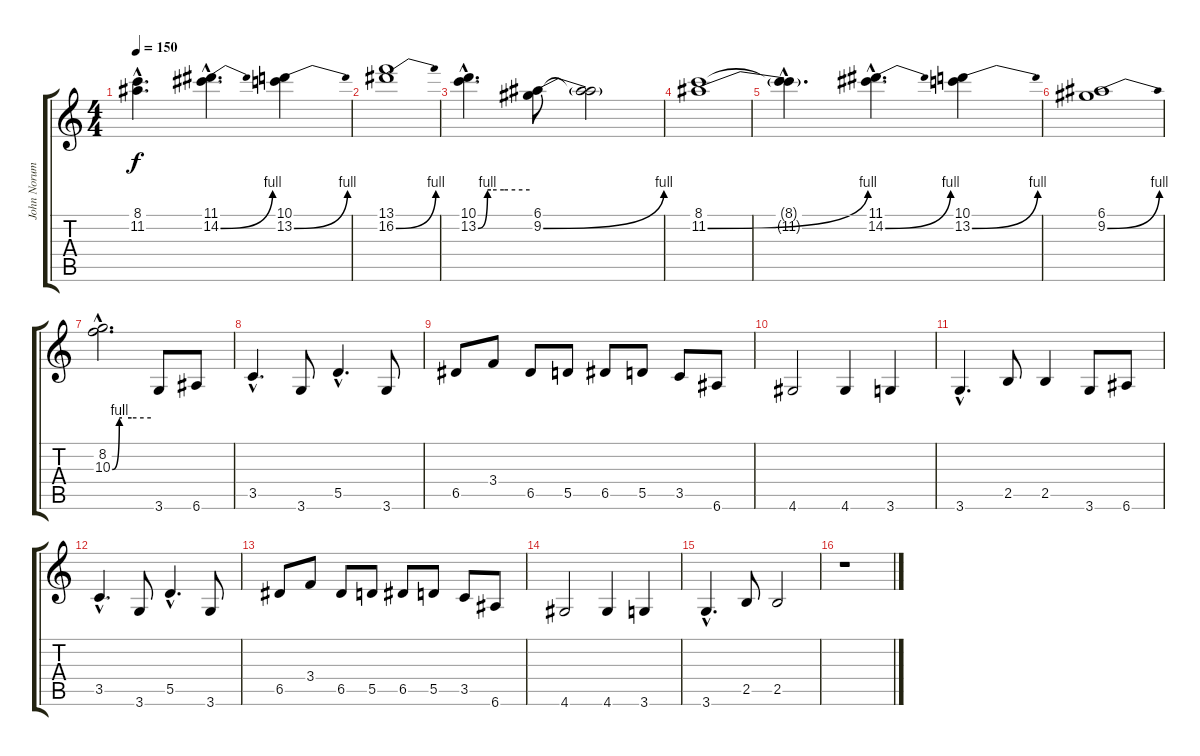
\track ("John Norum Lead II" "John Norum") {instrument overdrivenguitar}
\staff {score tabs}
\tuning (E4 B3 G3 D3 A2 E2) {hide}
\ts (4 4)
\tempo 150
\clef g2
\ks c
(8.1{hac t} 11.2{hac t}).4{d dy f} (11.1{hac} 14.2{be (bend 0 0 60 4) hac}).4{d} (10.1 13.2{be (bend 0 0 60 4)}).4 |
(13.1 16.2{be (bend 0 0 60 4)}).1 |
(10.1{hac} 13.2{be (custom 0 0 11 4 15 4 30 4 60 4) hac}).4{d} (6.1 9.2{be (bend 0 0 60 4)}).8 (6.1{t} 9.2{t}).2 |
(8.1 11.2{be (bend 0 0 60 4)}).1 |
(8.1{hac t} 11.2{hac t}).4{d} (11.1{hac} 14.2{be (bend 0 0 60 4) hac}).4{d} (10.1 13.2{be (bend 0 0 60 4)}).4 |
(6.1 9.2{be (bend 0 0 60 4)}).1 |
(8.2{hac} 10.3{be (custom 0 0 11 4 15 4 30 4 60 4) hac}).2{d} 3.6.8 6.6.8 |
3.5{hac}.4{d} 3.6.8 5.5{hac}.4{d} 3.6.8 |
6.5.8 3.4.8 6.5.8 5.5.8 6.5.8 5.5.8 3.5.8 6.6.8 |
4.6.2 4.6.4 3.6.4 |
3.6{hac}.4{d} 2.5.8 2.5.4 3.6.8 6.6.8 |
3.5{hac}.4{d} 3.6.8 5.5{hac}.4{d} 3.6.8 |
6.5.8 3.4.8 6.5.8 5.5.8 6.5.8 5.5.8 3.5.8 6.6.8 |
4.6.2 4.6.4 3.6.4 |
3.6{hac}.4{d} 2.5.8 2.5.2 |
r.1
